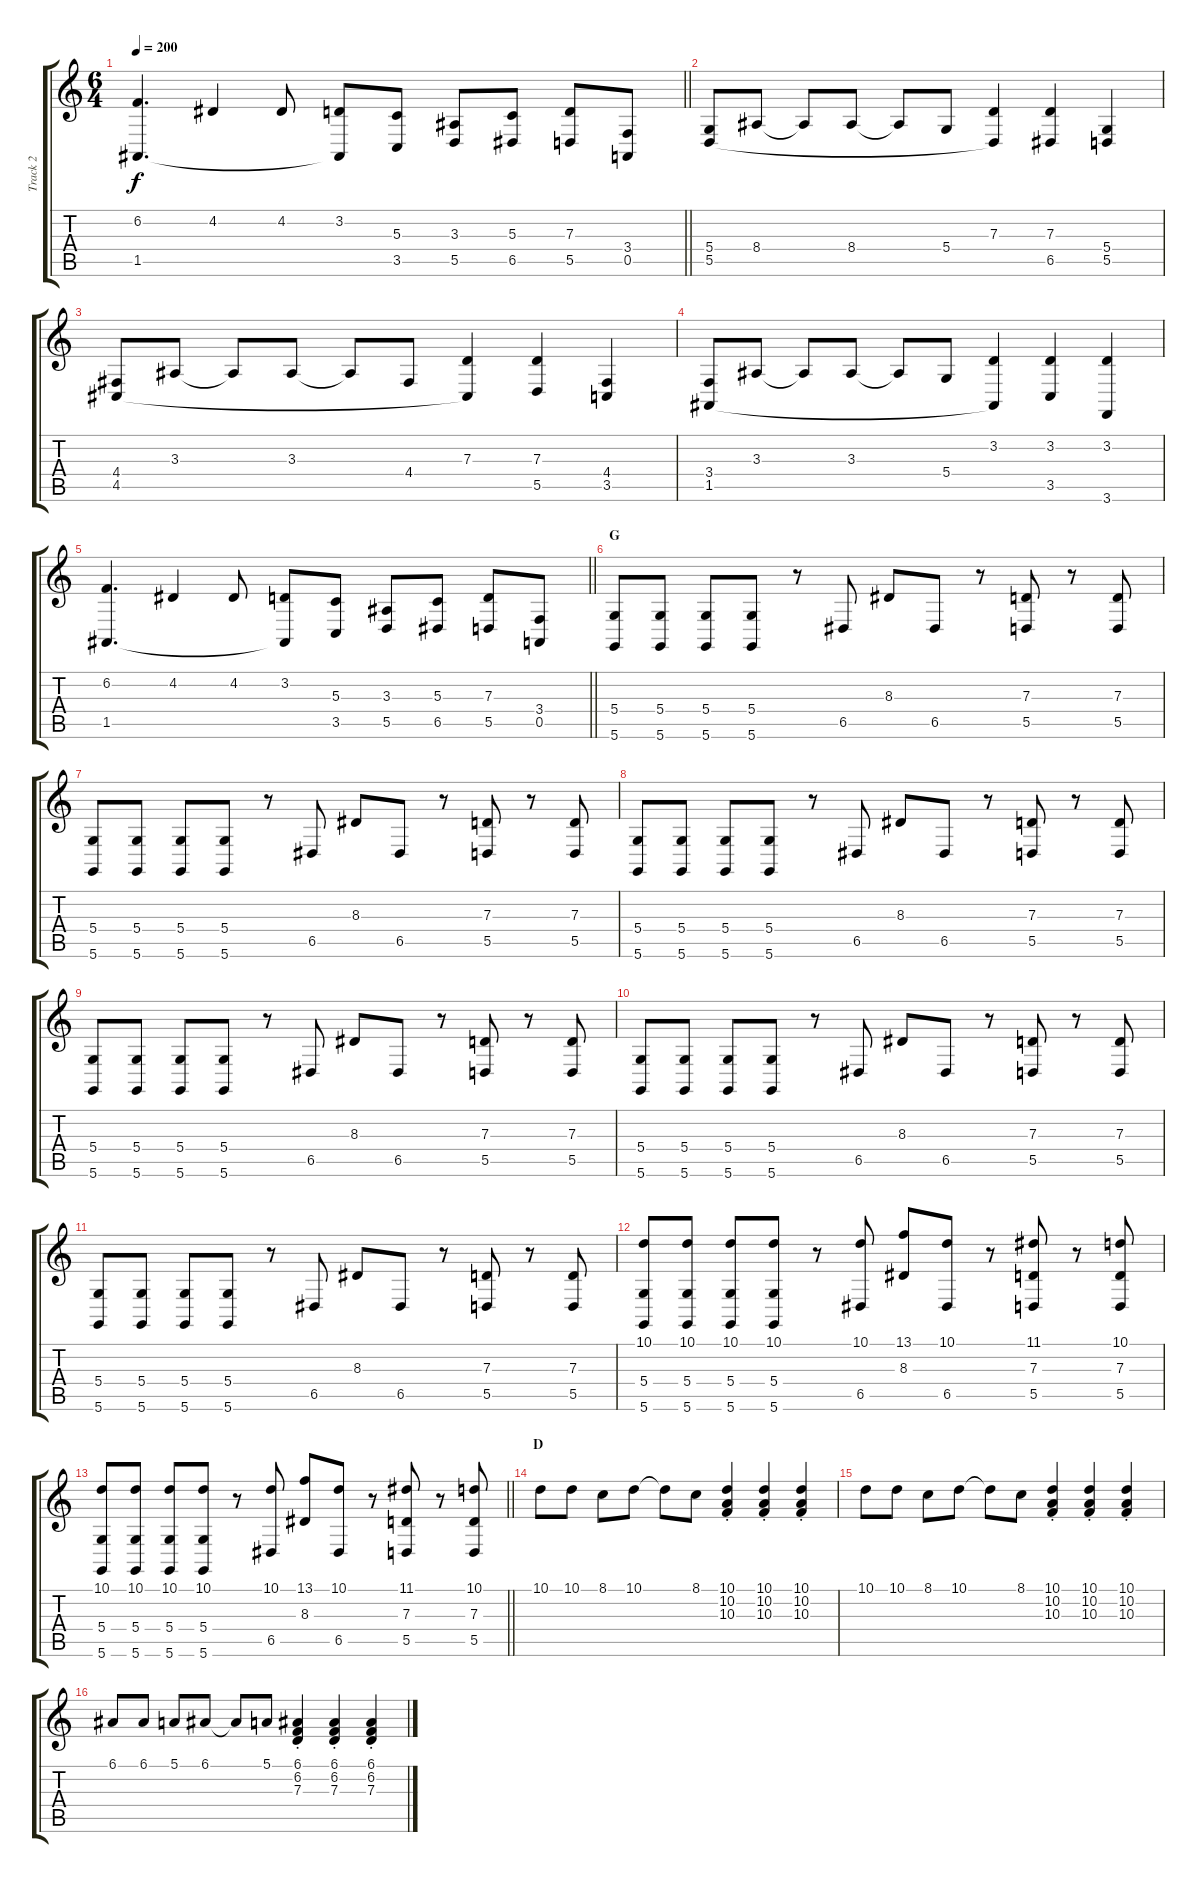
\track ("Track 2" "Track 2") {instrument lead1square}
\staff {score tabs}
\tuning (E4 B3 G3 D3 A2 D2) {hide}
\ts (6 4)
\tempo 200
\clef g2
\barLineRight lightlight
\ks c
(6.2 1.5).4{d dy f} 4.2.4 4.2.8 (3.2 1.5{t}).8 (5.3 3.5).8 (3.3 5.5).8 (5.3 6.5).8 (7.3 5.5).8 (3.4 0.5).8 |
(5.4 5.5).8 8.4.8 8.4{t}.8 8.4.8 8.4{t}.8 5.4.8 (7.3 5.5{t}).4 (7.3 6.5).4 (5.4 5.5).4 |
(4.4 4.5).8 3.3.8 3.3{t}.8 3.3.8 3.3{t}.8 4.4.8 (7.3 4.5{t}).4 (7.3 5.5).4 (4.4 3.5).4 |
(3.4 1.5).8 3.3.8 3.3{t}.8 3.3.8 3.3{t}.8 5.4.8 (3.2 1.5{t}).4 (3.2 3.5).4 (3.2 3.6).4 |
\barLineRight lightlight
(6.2 1.5).4{d} 4.2.4 4.2.8 (3.2 1.5{t}).8 (5.3 3.5).8 (3.3 5.5).8 (5.3 6.5).8 (7.3 5.5).8 (3.4 0.5).8 |
\section ("" "G")
(5.4 5.6).8 (5.4 5.6).8 (5.4 5.6).8 (5.4 5.6).8 r.8 6.5.8 8.3.8 6.5.8 r.8 (7.3 5.5).8 r.8 (7.3 5.5).8 |
(5.4 5.6).8 (5.4 5.6).8 (5.4 5.6).8 (5.4 5.6).8 r.8 6.5.8 8.3.8 6.5.8 r.8 (7.3 5.5).8 r.8 (7.3 5.5).8 |
(5.4 5.6).8 (5.4 5.6).8 (5.4 5.6).8 (5.4 5.6).8 r.8 6.5.8 8.3.8 6.5.8 r.8 (7.3 5.5).8 r.8 (7.3 5.5).8 |
(5.4 5.6).8 (5.4 5.6).8 (5.4 5.6).8 (5.4 5.6).8 r.8 6.5.8 8.3.8 6.5.8 r.8 (7.3 5.5).8 r.8 (7.3 5.5).8 |
(5.4 5.6).8 (5.4 5.6).8 (5.4 5.6).8 (5.4 5.6).8 r.8 6.5.8 8.3.8 6.5.8 r.8 (7.3 5.5).8 r.8 (7.3 5.5).8 |
(5.4 5.6).8 (5.4 5.6).8 (5.4 5.6).8 (5.4 5.6).8 r.8 6.5.8 8.3.8 6.5.8 r.8 (7.3 5.5).8 r.8 (7.3 5.5).8 |
(10.1 5.4 5.6).8 (10.1 5.4 5.6).8 (10.1 5.4 5.6).8 (10.1 5.4 5.6).8 r.8 (10.1 6.5).8 (13.1 8.3).8 (10.1 6.5).8 r.8 (11.1 7.3 5.5).8 r.8 (10.1 7.3 5.5).8 |
\barLineRight lightlight
(10.1 5.4 5.6).8 (10.1 5.4 5.6).8 (10.1 5.4 5.6).8 (10.1 5.4 5.6).8 r.8 (10.1 6.5).8 (13.1 8.3).8 (10.1 6.5).8 r.8 (11.1 7.3 5.5).8 r.8 (10.1 7.3 5.5).8 |
\section ("" "D")
10.1.8 10.1.8 8.1.8 10.1.8 10.1{t}.8 8.1.8 (10.1{st} 10.2{st} 10.3{st}).4 (10.1{st} 10.2{st} 10.3{st}).4 (10.1{st} 10.2{st} 10.3{st}).4 |
10.1.8 10.1.8 8.1.8 10.1.8 10.1{t}.8 8.1.8 (10.1{st} 10.2{st} 10.3{st}).4 (10.1{st} 10.2{st} 10.3{st}).4 (10.1{st} 10.2{st} 10.3{st}).4 |
6.1.8 6.1.8 5.1.8 6.1.8 6.1{t}.8 5.1.8 (6.1{st} 6.2{st} 7.3{st}).4 (6.1{st} 6.2{st} 7.3{st}).4 (6.1{st} 6.2{st} 7.3{st}).4
